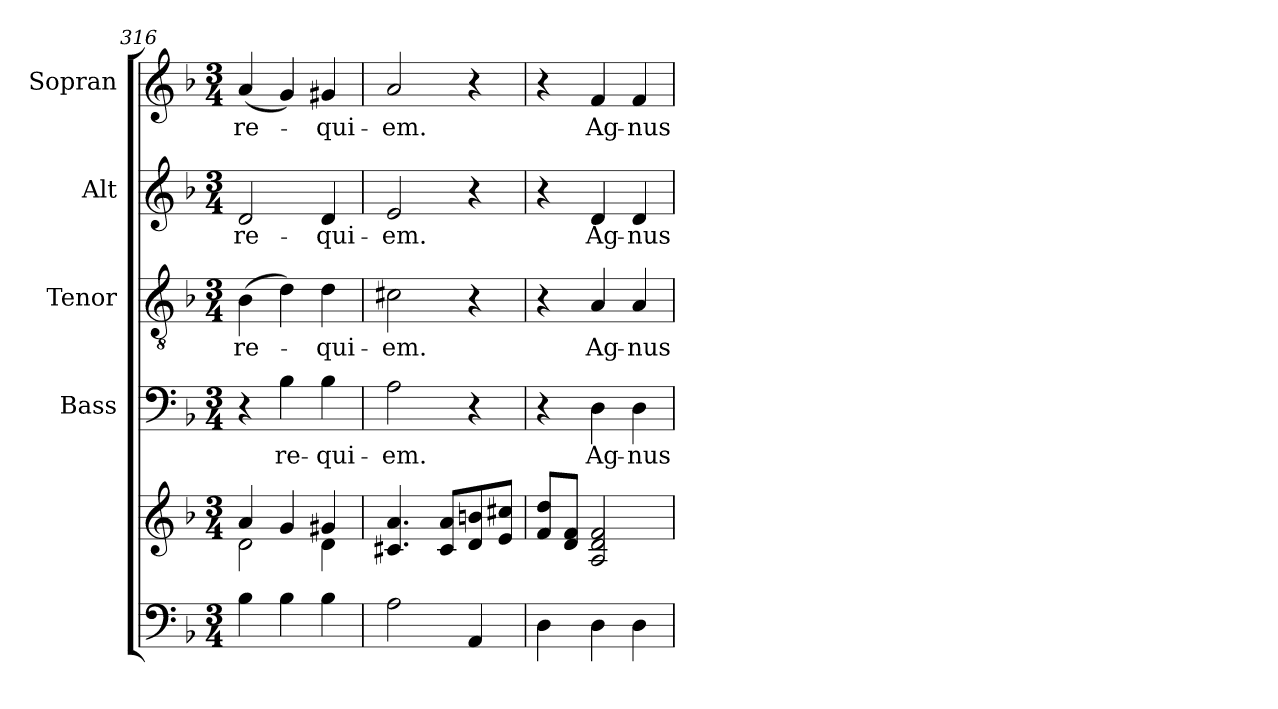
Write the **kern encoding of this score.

**kern	**kern	**kern	**text	**kern	**text	**kern	**text	**kern	**text
*part5	*part5	*part4	*part4	*part3	*part3	*part2	*part2	*part1	*part1
*staff6	*staff5	*staff4	*staff4	*staff3	*staff3	*staff2	*staff2	*staff1	*staff1
*	*	*I"Bass	*	*I"Tenor	*	*I"Alt	*	*I"Sopran	*
*	*	*I'B.	*	*I'T.	*	*I'A.	*	*I'S.	*
*clefF4	*clefG2	*clefF4	*	*clefGv2	*	*clefG2	*	*clefG2	*
*k[b-]	*k[b-]	*k[b-]	*	*k[b-]	*	*k[b-]	*	*k[b-]	*
*F:	*F:	*F:	*	*F:	*	*F:	*	*F:	*
*M3/4	*M3/4	*M3/4	*	*M3/4	*	*M3/4	*	*M3/4	*
=316	=316	=316	=316	=316	=316	=316	=316	=316	=316
*	*^	*	*	*	*	*	*	*	*
!	!	!	!	!	!	!LO:LY:b	!	!LO:LY:b	!	!LO:LY:b
4B-\	4a/	2d\	4r	.	(>4B-\	re-	2d/	re-	(<4a/	re-
!	!	!	!	!LO:LY:b	!	!	!	!	!	!
4B-\	4g/	.	4B-\	re-	4d\)	.	.	.	4g/)	.
!	!	!	!	!LO:LY:b	!	!LO:LY:b	!	!LO:LY:b	!	!LO:LY:b
4B-\	4g#X/	4d\	4B-\	-qui-	4d\	-qui-	4d/	-qui-	4g#X/	-qui-
!!LO:PB:g=z
=317	=317	=317	=317	=317	=317	=317	=317	=317	=317	=317
!	!	!	!	!LO:LY:b	!	!LO:LY:b	!	!LO:LY:b	!	!LO:LY:b
*	*v	*v	*	*	*	*	*	*	*	*
2A\	4.c#X/ 4.a/	2A\	-em.	2c#X\	-em.	2e/	-em.	2a/	-em.
.	8c#/ 8a/L	.	.	.	.	.	.	.	.
4AA/	8d/ 8bn/	4r	.	4r	.	4r	.	4r	.
.	8e/ 8cc#X/J	.	.	.	.	.	.	.	.
=318	=318	=318	=318	=318	=318	=318	=318	=318	=318
4D\	8f/ 8dd/L	4r	.	4r	.	4r	.	4r	.
.	8d/ 8f/J	.	.	.	.	.	.	.	.
!	!	!	!LO:LY:b	!	!LO:LY:b	!	!LO:LY:b	!	!LO:LY:b
4D\	2A/ 2d/ 2f/	4D\	Ag-	4A/	Ag-	4d/	Ag-	4f/	Ag-
!	!	!	!LO:LY:b	!	!LO:LY:b	!	!LO:LY:b	!	!LO:LY:b
4D\	.	4D\	-nus	4A/	-nus	4d/	-nus	4f/	-nus
=	=	=	=	=	=	=	=	=	=
*-	*-	*-	*-	*-	*-	*-	*-	*-	*-
